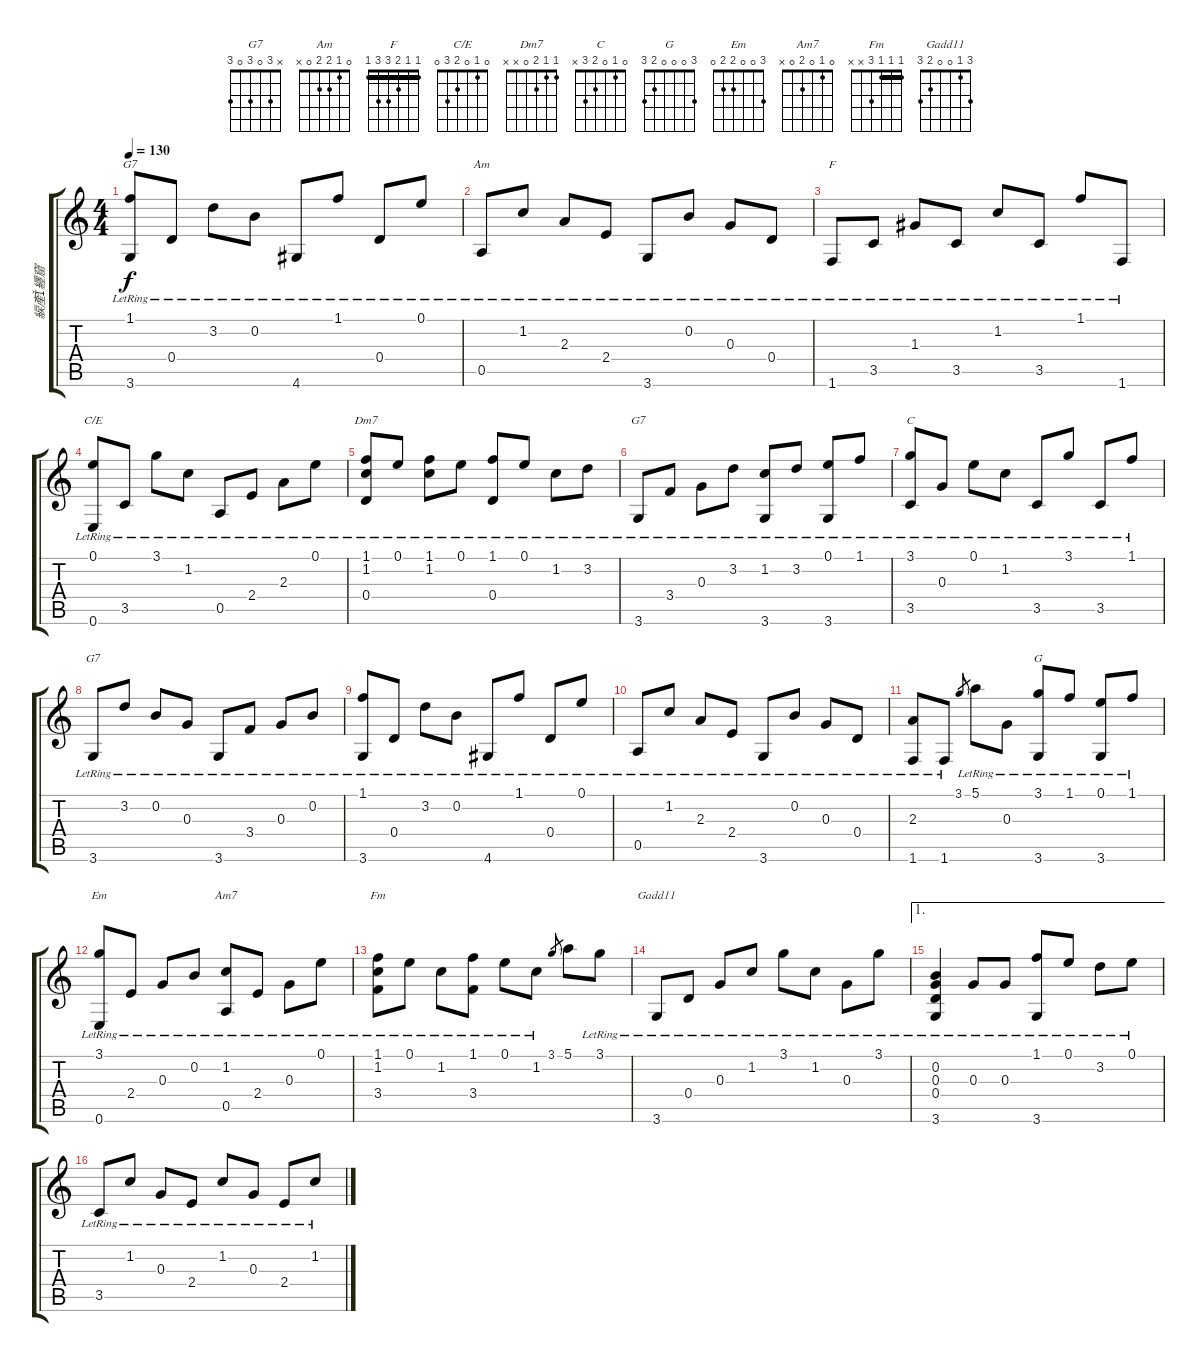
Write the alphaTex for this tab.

\track ("綟產纒窟" "綟產纒窟") {instrument acousticguitarnylon}
\staff {score tabs}
\tuning (E4 B3 G3 D3 A2 E2) {hide}
\chord ("G7" 1 0 0 0 2 3)
\chord ("Am" 0 1 2 2 0 x)
\chord ("F" 1 1 2 3 3 1) {barre 1}
\chord ("C/E" 0 1 0 2 3 0)
\chord ("Dm7" 1 1 2 0 x x)
\chord ("G7" 0 3 0 3 x 3)
\chord ("C" 0 1 0 2 3 x)
\chord ("G7" x 3 0 3 0 3)
\chord ("G" 3 0 0 0 2 3)
\chord ("Em" 3 0 0 2 2 0)
\chord ("Am7" 0 1 0 2 0 x)
\chord ("Fm" 1 1 1 3 x x) {barre 1}
\chord ("Gadd11" 3 1 0 0 2 3)
\ts (4 4)
\tempo 130
\clef g2
\ks c
(1.1{lr} 3.6{lr}).8{ch "G7" dy f} 0.4{lr}.8 3.2{lr}.8 0.2{lr}.8 4.6{lr}.8 1.1{lr}.8 0.4{lr}.8 0.1{lr}.8 |
0.5{lr}.8{ch "Am"} 1.2{lr}.8 2.3{lr}.8 2.4{lr}.8 3.6{lr}.8 0.2{lr}.8 0.3{lr}.8 0.4{lr}.8 |
1.6{lr}.8{ch "F"} 3.5{lr}.8 1.3{lr}.8 3.5{lr}.8 1.2{lr}.8 3.5{lr}.8 1.1{lr}.8 1.6{lr}.8 |
(0.1{lr} 0.6{lr}).8{ch "C/E"} 3.5{lr}.8 3.1{lr}.8 1.2{lr}.8 0.5{lr}.8 2.4{lr}.8 2.3{lr}.8 0.1{lr}.8 |
(1.1{lr} 1.2{lr} 0.4{lr}).8{ch "Dm7"} 0.1{lr}.8 (1.1{lr} 1.2{lr}).8 0.1{lr}.8 (1.1{lr} 0.4{lr}).8 0.1{lr}.8 1.2{lr}.8 3.2{lr}.8 |
3.6{lr}.8{ch "G7"} 3.4{lr}.8 0.3{lr}.8 3.2{lr}.8 (1.2{lr} 3.6{lr}).8 3.2{lr}.8 (0.1{lr} 3.6{lr}).8 1.1{lr}.8 |
(3.1{lr} 3.5{lr}).8{ch "C"} 0.3{lr}.8 0.1{lr}.8 1.2{lr}.8 3.5{lr}.8 3.1{lr}.8 3.5{lr}.8 1.1{lr}.8 |
3.6{lr}.8{ch "G7"} 3.2{lr}.8 0.2{lr}.8 0.3{lr}.8 3.6{lr}.8 3.4{lr}.8 0.3{lr}.8 0.2{lr}.8 |
(1.1{lr} 3.6{lr}).8 0.4{lr}.8 3.2{lr}.8 0.2{lr}.8 4.6{lr}.8 1.1{lr}.8 0.4{lr}.8 0.1{lr}.8 |
0.5{lr}.8 1.2{lr}.8 2.3{lr}.8 2.4{lr}.8 3.6{lr}.8 0.2{lr}.8 0.3{lr}.8 0.4{lr}.8 |
(2.3{lr} 1.6{lr}).8 1.6{lr}.8 3.1.8{gr} 5.1{lr}.8 0.3{lr}.8 (3.1{lr} 3.6{lr}).8{ch "G"} 1.1{lr}.8 (0.1{lr} 3.6{lr}).8 1.1{lr}.8 |
(3.1{lr} 0.6{lr}).8{ch "Em"} 2.4{lr}.8 0.3{lr}.8 0.2{lr}.8 (1.2{lr} 0.5{lr}).8{ch "Am7"} 2.4{lr}.8 0.3{lr}.8 0.1{lr}.8 |
(1.1{lr} 1.2{lr} 3.4{lr}).8{ch "Fm"} 0.1{lr}.8 1.2{lr}.8 (1.1{lr} 3.4{lr}).8 0.1{lr}.8 1.2{lr}.8 3.1.8{gr} 5.1.8 3.1{lr}.8 |
3.6{lr}.8{ch "Gadd11"} 0.4{lr}.8 0.3{lr}.8 1.2{lr}.8 3.1{lr}.8 1.2{lr}.8 0.3{lr}.8 3.1{lr}.8 |
\ae 1
(0.2{lr} 0.3{lr} 0.4{lr} 3.6{lr}).4 0.3{lr}.8 0.3{lr}.8 (1.1{lr} 3.6{lr}).8 0.1{lr}.8 3.2{lr}.8 0.1{lr}.8 |
3.5{lr}.8 1.2{lr}.8 0.3{lr}.8 2.4{lr}.8 1.2{lr}.8 0.3{lr}.8 2.4{lr}.8 1.2{lr}.8
